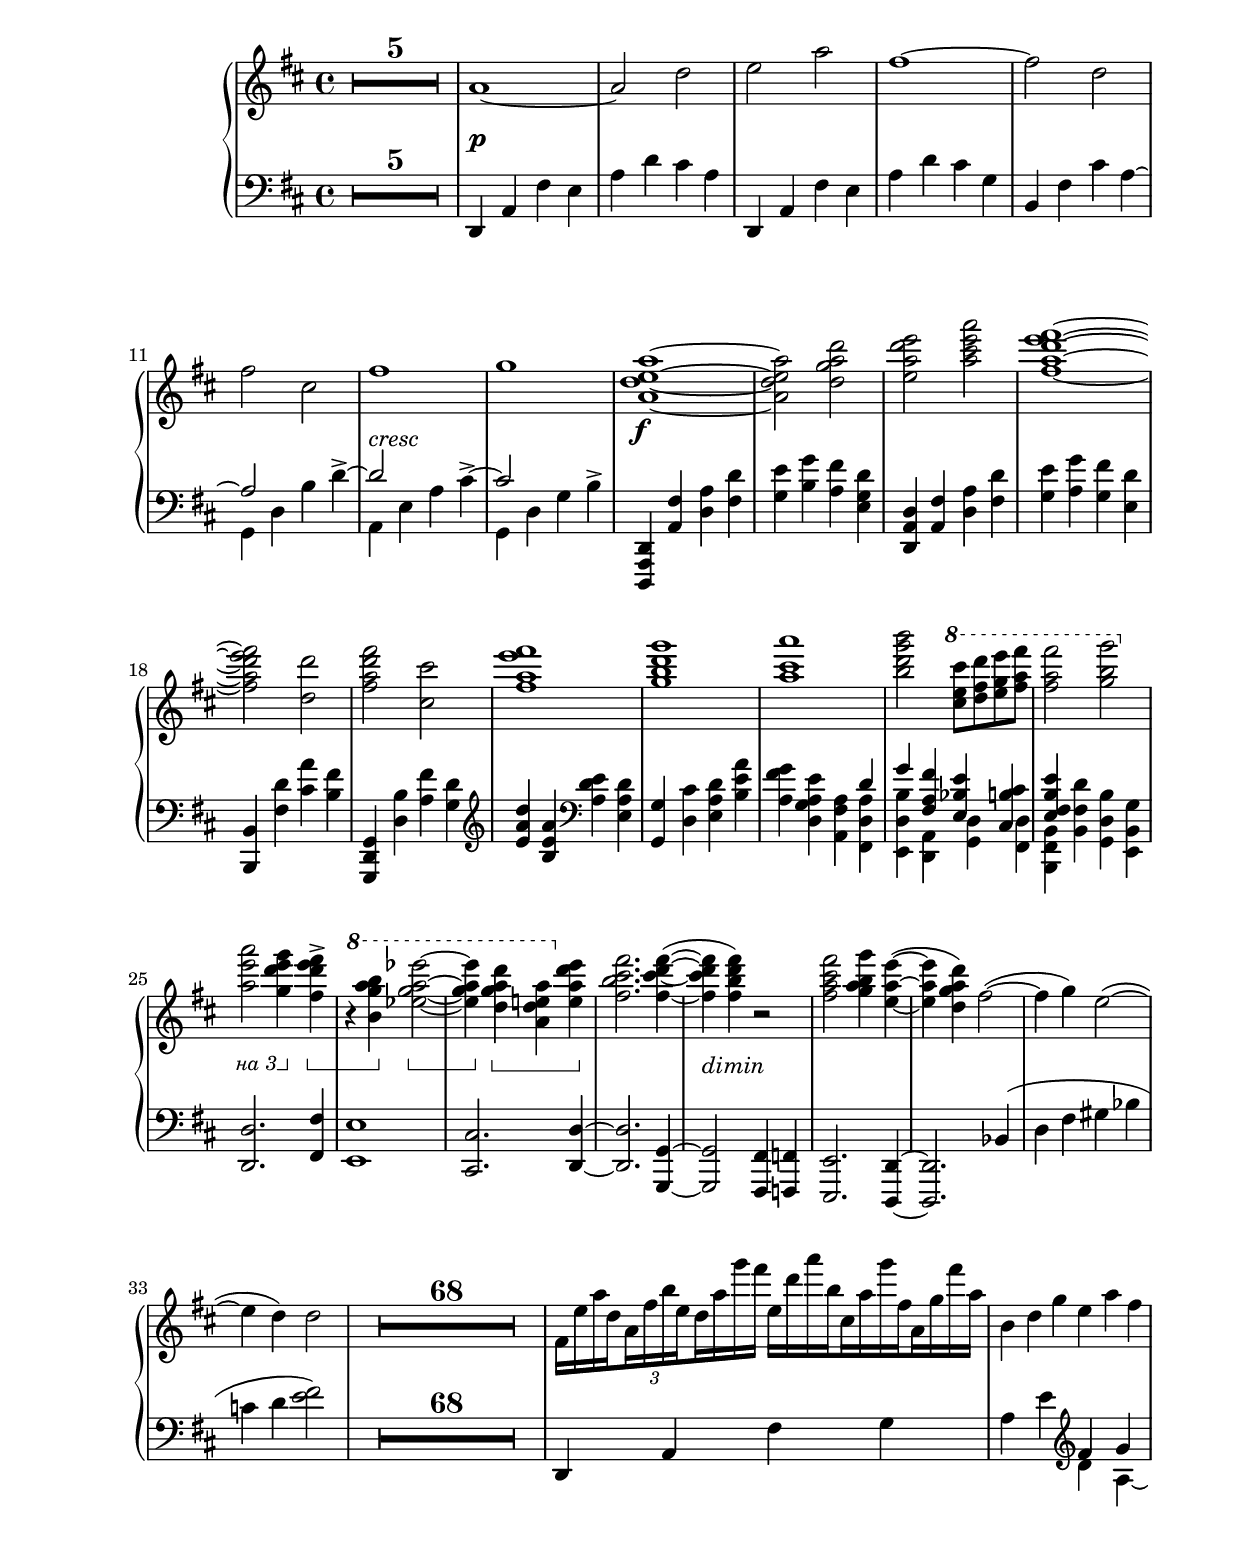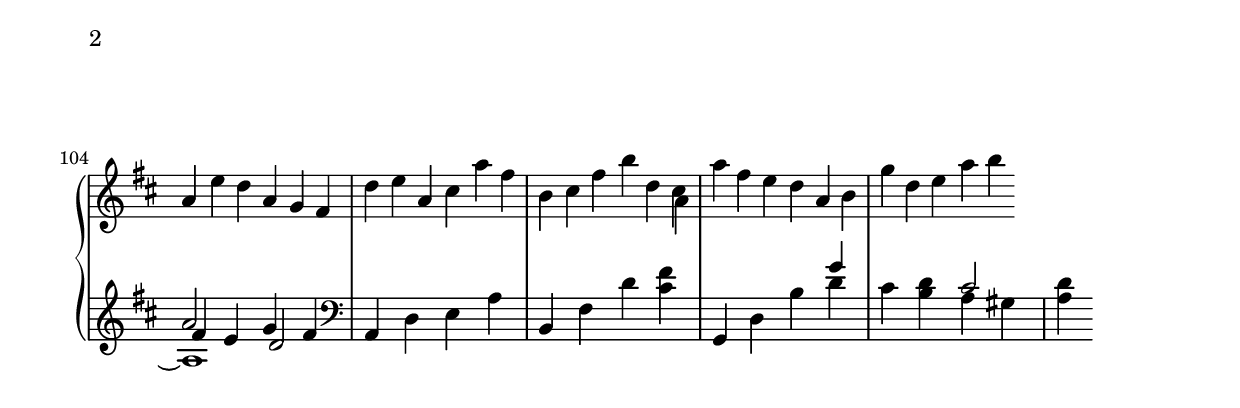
\version "2.18.0"

\language "deutsch"

\header {
  title = ""
  meter = ""
  composer = ""
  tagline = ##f
}

\paper {
  #(set-paper-size "a4")
  top-system-spacing.basic-distance = #25
  top-markup-spacing.basic-distance = #8
  markup-system-spacing.basic-distance = #26
  system-system-spacing.basic-distance = #25
  last-bottom-spacing.basic-distance = #25
  two-sided = ##t
  inner-margin = 25
  outer-margin = 15
}

\layout {
  \context {
  	\PianoStaff
  	\consists #Span_stem_engraver
  }
  \context{
    \Score
    \override StaffGrouper.staff-staff-spacing.basic-distance = #13
    %\remove "Bar_number_engraver"
  }
}
%%%%%%%%%%% RH %%%%%%%%%%%%
\version "2.19.15"
%\version "2.18.0"

\language "deutsch"

%%  http://lsr.di.unimi.it/LSR/Item?id=445

%LSR by Jay Anderson.
%modyfied by Simon Albrecht on March 2014.
%=> http://lilypond.1069038.n5.nabble.com/LSR-445-error-td160662.html

#(define (octave-up m t)
   (let* ((octave (1- t))
          (new-note (ly:music-deep-copy m))
          (new-pitch (ly:make-pitch
                      octave
                      (ly:pitch-notename (ly:music-property m 'pitch))
                      (ly:pitch-alteration (ly:music-property m 'pitch)))))
     (set! (ly:music-property new-note 'pitch) new-pitch)
     new-note))

#(define (octavize-chord elements t)
   (cond ((null? elements) elements)
     ((eq? (ly:music-property (car elements) 'name) 'NoteEvent)
      (cons (car elements)
        (cons (octave-up (car elements) t)
          (octavize-chord (cdr elements) t))))
     (else (cons (car elements) (octavize-chord (cdr elements ) t)))))

#(define (octavize music t)
   (if (eq? (ly:music-property music 'name) 'EventChord)
       (ly:music-set-property! music 'elements (octavize-chord
                                                (ly:music-property music 'elements) t)))
   music)

makeOctaves = #(define-music-function (parser location arg mus) (integer? ly:music?)
                 (music-map (lambda (x) (octavize x arg)) (event-chord-wrap! mus)))


rechts = {
  \clef treble
  \key d \major
  \time 4/4
  %\override DynamicLineSpanner.staff-padding = #3
  \compressFullBarRests
  \override MultiMeasureRest.expand-limit = #3
  R1*5
  \relative d'' {
    a1~ a2 d e a fis1~ fis2 d fis cis fis1 g
    <a, d e a>1~ q2 <d g a d><e a d e><a cis e a>
    <fis a d e fis>1~ q2 <d d'><fis a d fis><cis cis'>
    <fis a e' fis>1<g h d g><a cis a'><h d g h>2
    \ottava #1
    \set Staff.ottavation = #"8"
    <cis e cis'>8<d fis d'><e g e'><fis a fis'> q2<g h g'>
    \ottava #0
    \override Score.TextSpanner.staff-padding = #3
    \override Score.TextSpanner.direction = #DOWN
    \override TextSpanner.style = #'line
    \once \override TextSpanner.bound-details.left.text =
    \markup { \small на \small 3 }
    \override TextSpanner.bound-details.right.text =
    \markup { \draw-line #'(0 . 1) }
    \once \override TextSpanner.bound-details.left.padding = #-.5
    \override TextSpanner.bound-details.right.padding = #-1
    <a, e' a>2\startTextSpan
    <g d' e g>4\stopTextSpan
    \override TextSpanner.bound-details.left.padding = #1
    \override TextSpanner.bound-details.left.text =
    \markup { \draw-line #'(0 . 1) }
    <fis d' e fis>->\startTextSpan
    r
    \ottava #1
    \set Staff.ottavation = #"8"
    <h g' a h>\stopTextSpan
    <es g a es'>2~\startTextSpan q4\stopTextSpan
    <d g a d>\startTextSpan<a d e a>
    \ottava #0
    <e a d e>\stopTextSpan<fis h cis fis>2.<fis cis' d fis>4~(
    q <fis h d fis>) r2<fis a cis fis>2<g a h g'>4<e a e'>~(
    q <d g a d>) fis2~( fis4 g) e2~( e4 d) d2
    \override TextSpanner.bound-details.right.padding = #0
    \override TextSpanner.bound-details.left.padding = #0
    R1*68
    \set subdivideBeams = ##t
    %\set tupletSpannerDuration = #(ly:make-moment 1 4)
    \set baseMoment = #(ly:make-moment 1 6)
    %\set beatStructure = #'(4 4 4)
    \tuplet 3/2 2 {
      fis,16[ e' a d, a fis' h e, d a' g' fis]
      \override TupletNumber.transparent = ##t
      \override TupletBracket.bracket-visibility = ##f
      e,[ d' a' h, cis, a' g' fis, a, g' fis' a,]
      h,4 d g e a
      fis a, e' d a g fis d' e a, cis a'
      fis h, cis fis h d,
      <<
        {
          \voiceTwo
          cis
        }
        \\
        {
          \voiceFour
          \once \override NoteColumn.force-hshift = #.2
          a
        }
      >>
      a' fis e d a h g' d e a h %fis
    }
  }
}

%%%%%%%%%%% LH %%%%%%%%%%%%
\version "2.19.15"
%\version "2.18.0"

\language "deutsch"

%%  http://lsr.di.unimi.it/LSR/Item?id=445

%LSR by Jay Anderson.
%modyfied by Simon Albrecht on March 2014.
%=> http://lilypond.1069038.n5.nabble.com/LSR-445-error-td160662.html

#(define (octave-up m t)
   (let* ((octave (1- t))
          (new-note (ly:music-deep-copy m))
          (new-pitch (ly:make-pitch
                      octave
                      (ly:pitch-notename (ly:music-property m 'pitch))
                      (ly:pitch-alteration (ly:music-property m 'pitch)))))
     (set! (ly:music-property new-note 'pitch) new-pitch)
     new-note))

#(define (octavize-chord elements t)
   (cond ((null? elements) elements)
     ((eq? (ly:music-property (car elements) 'name) 'NoteEvent)
      (cons (car elements)
        (cons (octave-up (car elements) t)
          (octavize-chord (cdr elements) t))))
     (else (cons (car elements) (octavize-chord (cdr elements ) t)))))

#(define (octavize music t)
   (if (eq? (ly:music-property music 'name) 'EventChord)
       (ly:music-set-property! music 'elements (octavize-chord
                                                (ly:music-property music 'elements) t)))
   music)

makeOctaves = #(define-music-function (parser location arg mus) (integer? ly:music?)
                 (music-map (lambda (x) (octavize x arg)) (event-chord-wrap! mus)))


links = {
  \clef bass
  \key d \major
  \time 4/4
  \compressFullBarRests
  \override MultiMeasureRest.expand-limit = #3
  R1*5
  d,4 a, fis e a d' cis' a d, a, fis e a d' cis' g
  <<
    {
      h, \stemDown fis cis' a~ \stemUp a2 s
      \stemDown a,4 e a cis'^>^~ \stemUp cis'2 s
    }
    \\
    {
      s1 g,4 d h d'^>^~ \stemUp d'2 s
      \stemDown g,4 d g h^>
    }
  >>
  \stemNeutral
  <d,, a,, d,>4<a, fis><d a><fis d'><g e'><h g'><a fis'><e g d'>
  <d, a, d><a, fis><d a><fis d'><g e'><a g'><g fis'><e d'>
  <h,, h,><fis d'><cis' a'><h fis'><g,, d, g,><d h><a fis'><g d'>
  \clef treble <e' a' d''><h e' a'> \clef bass<a d' e'><e a d'>
  <g, g><d cis'><e a d'><h e' a'><a fis' g'><d g a e'><a, fis a>
  <<
    {
      d' g' <fis a fis'><e b e'><cis h cis'>
      <e fis h e'> s2.
    }
    \\
    {
      <fis, d a>4<e, d h><d, a,><g, d>
      \once \override NoteColumn.force-hshift = #1.6
      <fis, d>
      <h,, fis, h,><h, fis d'><g, d h><e, h, g>
    }
  >>
  <d, d>2. <fis, fis>4<e, e>1<cis, cis>2.<d, d>4~ q2.<g,, g,>4~
  q2 <fis,, fis,>4<f,, f,><e,, e,>2.<d,, d,>4~ q2. b,4(
  d fis gis b c' d' <e' fis'>2)
  R1*68
  d,4 a, fis g a e'
  \clef treble
  <<
    {
      \voiceOne
      s2 a'2 g'4 fis'
    }
    \\
    {
      \voiceThree
      fis'4 g' fis' e' d'2
    }
    \\
    {
      \voiceTwo
      d'4 a~ a1
    }
  >>
  \clef bass
  a,4 d e a h, fis d' <cis' fis'> g, d h
  <<
    {
      g'
    }
    \\
    {
      d'
    }
  >>
  cis' <h d'>
  <<
    {
      cis'2
    }
    \\
    {
      a4 gis
    }
  >>
  <a d'>4
}

%%%%%%%%%%%%D%%%%%%%%%%%%
\version "2.18.0"
\language "deutsch"
dynamicPiano = {
  \override Hairpin.to-barline = ##f
  %\override DynamicLineSpanner.staff-padding = #2
  s1*5 s1\p s1*5 s1-\markup {\italic cresc} s s\f s1*14 s1-\markup {\italic dimin}
}

%%%%%%%%%%%%%%%%%%%%%%
\score {
  \new PianoStaff <<
    \new Staff = "RH" \rechts
    \new Dynamics = "DYN" \dynamicPiano
    \new Staff = "LH" \links
  >>
}